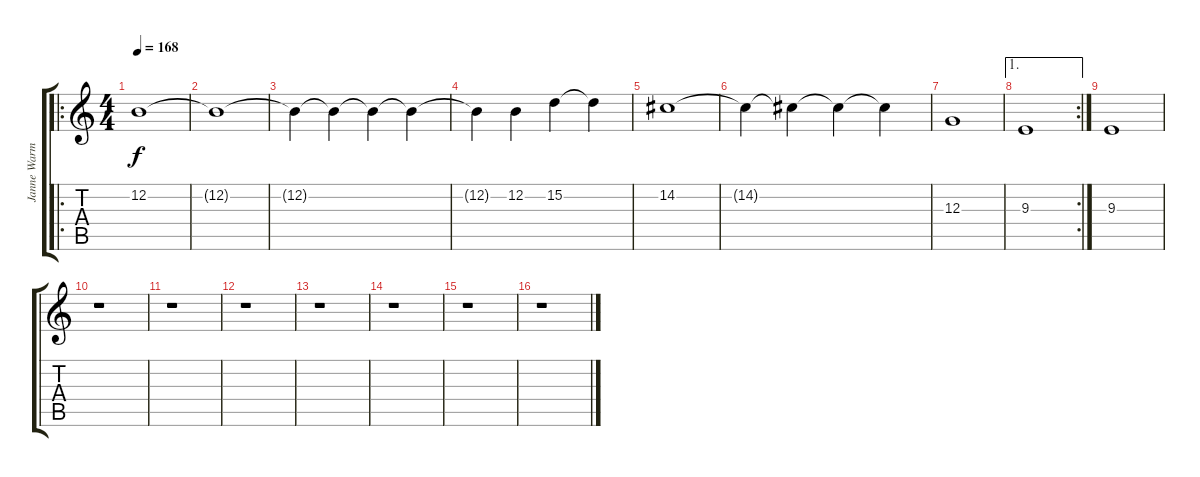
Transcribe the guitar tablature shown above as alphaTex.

\track ("Janne Warmen" "Janne Warm") {instrument stringensemble1}
\staff {score tabs}
\tuning (E4 B3 G3 D3 A2 E2) {hide}
\ro
\ts (4 4)
\tempo 168
\clef g2
\ks c
12.2.1{dy f} |
12.2{t}.1 |
12.2{t}.4 12.2{t}.4 12.2{t}.4 12.2{t}.4 |
12.2{t}.4 12.2.4 15.2.4 15.2{t}.4 |
14.2.1 |
14.2{t}.4 14.2{t}.4 14.2{t}.4 14.2{t}.4 |
12.3.1 |
\ae 1
\rc 2
9.3.1 |
9.3.1 |
r.1 |
r.1 |
r.1 |
r.1 |
r.1 |
r.1 |
r.1
